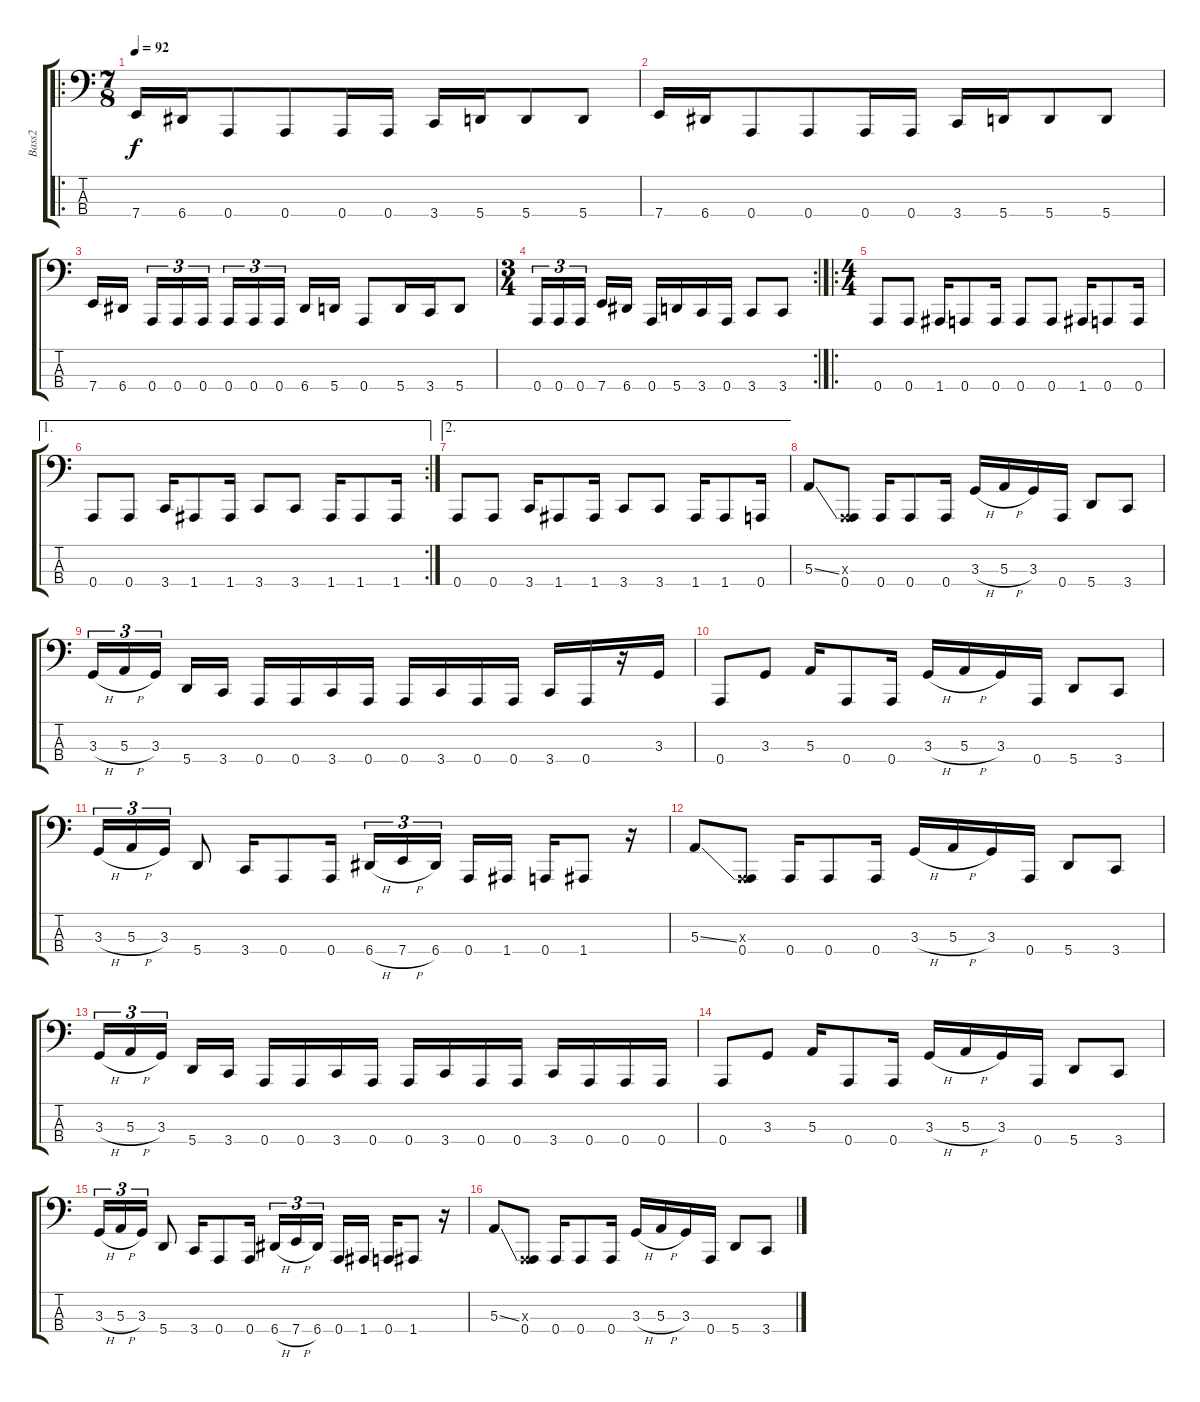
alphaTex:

\track ("Bass2" "Bass2") {instrument slapbass1}
\staff {score tabs}
\tuning (D2 A1 E1 A0) {hide}
\ro
\ts (7 8)
\tempo 92
\clef f4
\ks c
7.4.16{dy f} 6.4.16 0.4.8 0.4.8 0.4.16 0.4.16 3.4.16 5.4.16 5.4.8 5.4.8 |
7.4.16 6.4.16 0.4.8 0.4.8 0.4.16 0.4.16 3.4.16 5.4.16 5.4.8 5.4.8 |
7.4.16 6.4.16 0.4.16{tu (3 2)} 0.4.16{tu (3 2)} 0.4.16{tu (3 2)} 0.4.16{tu (3 2)} 0.4.16{tu (3 2)} 0.4.16{tu (3 2)} 6.4.16 5.4.16 0.4.8 5.4.16 3.4.16 5.4.8 |
\rc 2
\ts (3 4)
0.4.16{tu (3 2)} 0.4.16{tu (3 2)} 0.4.16{tu (3 2)} 7.4.16 6.4.16 0.4.16 5.4.16 3.4.16 0.4.16 3.4.8 3.4.8 |
\ro
\ts (4 4)
0.4.8 0.4.8 1.4.16 0.4.8 0.4.16 0.4.8 0.4.8 1.4.16 0.4.8 0.4.16 |
\ae 1
\rc 2
0.4.8 0.4.8 3.4.16 1.4.8 1.4.16 3.4.8 3.4.8 1.4.16 1.4.8 1.4.16 |
\ae 2
0.4.8 0.4.8 3.4.16 1.4.8 1.4.16 3.4.8 3.4.8 1.4.16 1.4.8 0.4.16 |
5.3{ss}.8 (-7.3{x} 0.4).8 0.4.16 0.4.8 0.4.16 3.3{h}.16 5.3{h}.16 3.3.16 0.4.16 5.4.8 3.4.8 |
3.3{h}.16{tu (3 2)} 5.3{h}.16{tu (3 2)} 3.3.16{tu (3 2)} 5.4.16 3.4.16 0.4.16 0.4.16 3.4.16 0.4.16 0.4.16 3.4.16 0.4.16 0.4.16 3.4.16 0.4.16 r.16 3.3.16 |
0.4.8 3.3.8 5.3.16 0.4.8 0.4.16 3.3{h}.16 5.3{h}.16 3.3.16 0.4.16 5.4.8 3.4.8 |
3.3{h}.16{tu (3 2)} 5.3{h}.16{tu (3 2)} 3.3.16{tu (3 2)} 5.4.8 3.4.16 0.4.8 0.4.16 6.4{h}.16{tu (3 2)} 7.4{h}.16{tu (3 2)} 6.4.16{tu (3 2)} 0.4.16 1.4.16 0.4.16 1.4.8 r.16 |
5.3{ss}.8 (-7.3{x} 0.4).8 0.4.16 0.4.8 0.4.16 3.3{h}.16 5.3{h}.16 3.3.16 0.4.16 5.4.8 3.4.8 |
3.3{h}.16{tu (3 2)} 5.3{h}.16{tu (3 2)} 3.3.16{tu (3 2)} 5.4.16 3.4.16 0.4.16 0.4.16 3.4.16 0.4.16 0.4.16 3.4.16 0.4.16 0.4.16 3.4.16 0.4.16 0.4.16 0.4.16 |
0.4.8 3.3.8 5.3.16 0.4.8 0.4.16 3.3{h}.16 5.3{h}.16 3.3.16 0.4.16 5.4.8 3.4.8 |
3.3{h}.16{tu (3 2)} 5.3{h}.16{tu (3 2)} 3.3.16{tu (3 2)} 5.4.8 3.4.16 0.4.8 0.4.16 6.4{h}.16{tu (3 2)} 7.4{h}.16{tu (3 2)} 6.4.16{tu (3 2)} 0.4.16 1.4.16 0.4.16 1.4.8 r.16 |
5.3{ss}.8 (-7.3{x} 0.4).8 0.4.16 0.4.8 0.4.16 3.3{h}.16 5.3{h}.16 3.3.16 0.4.16 5.4.8 3.4.8
